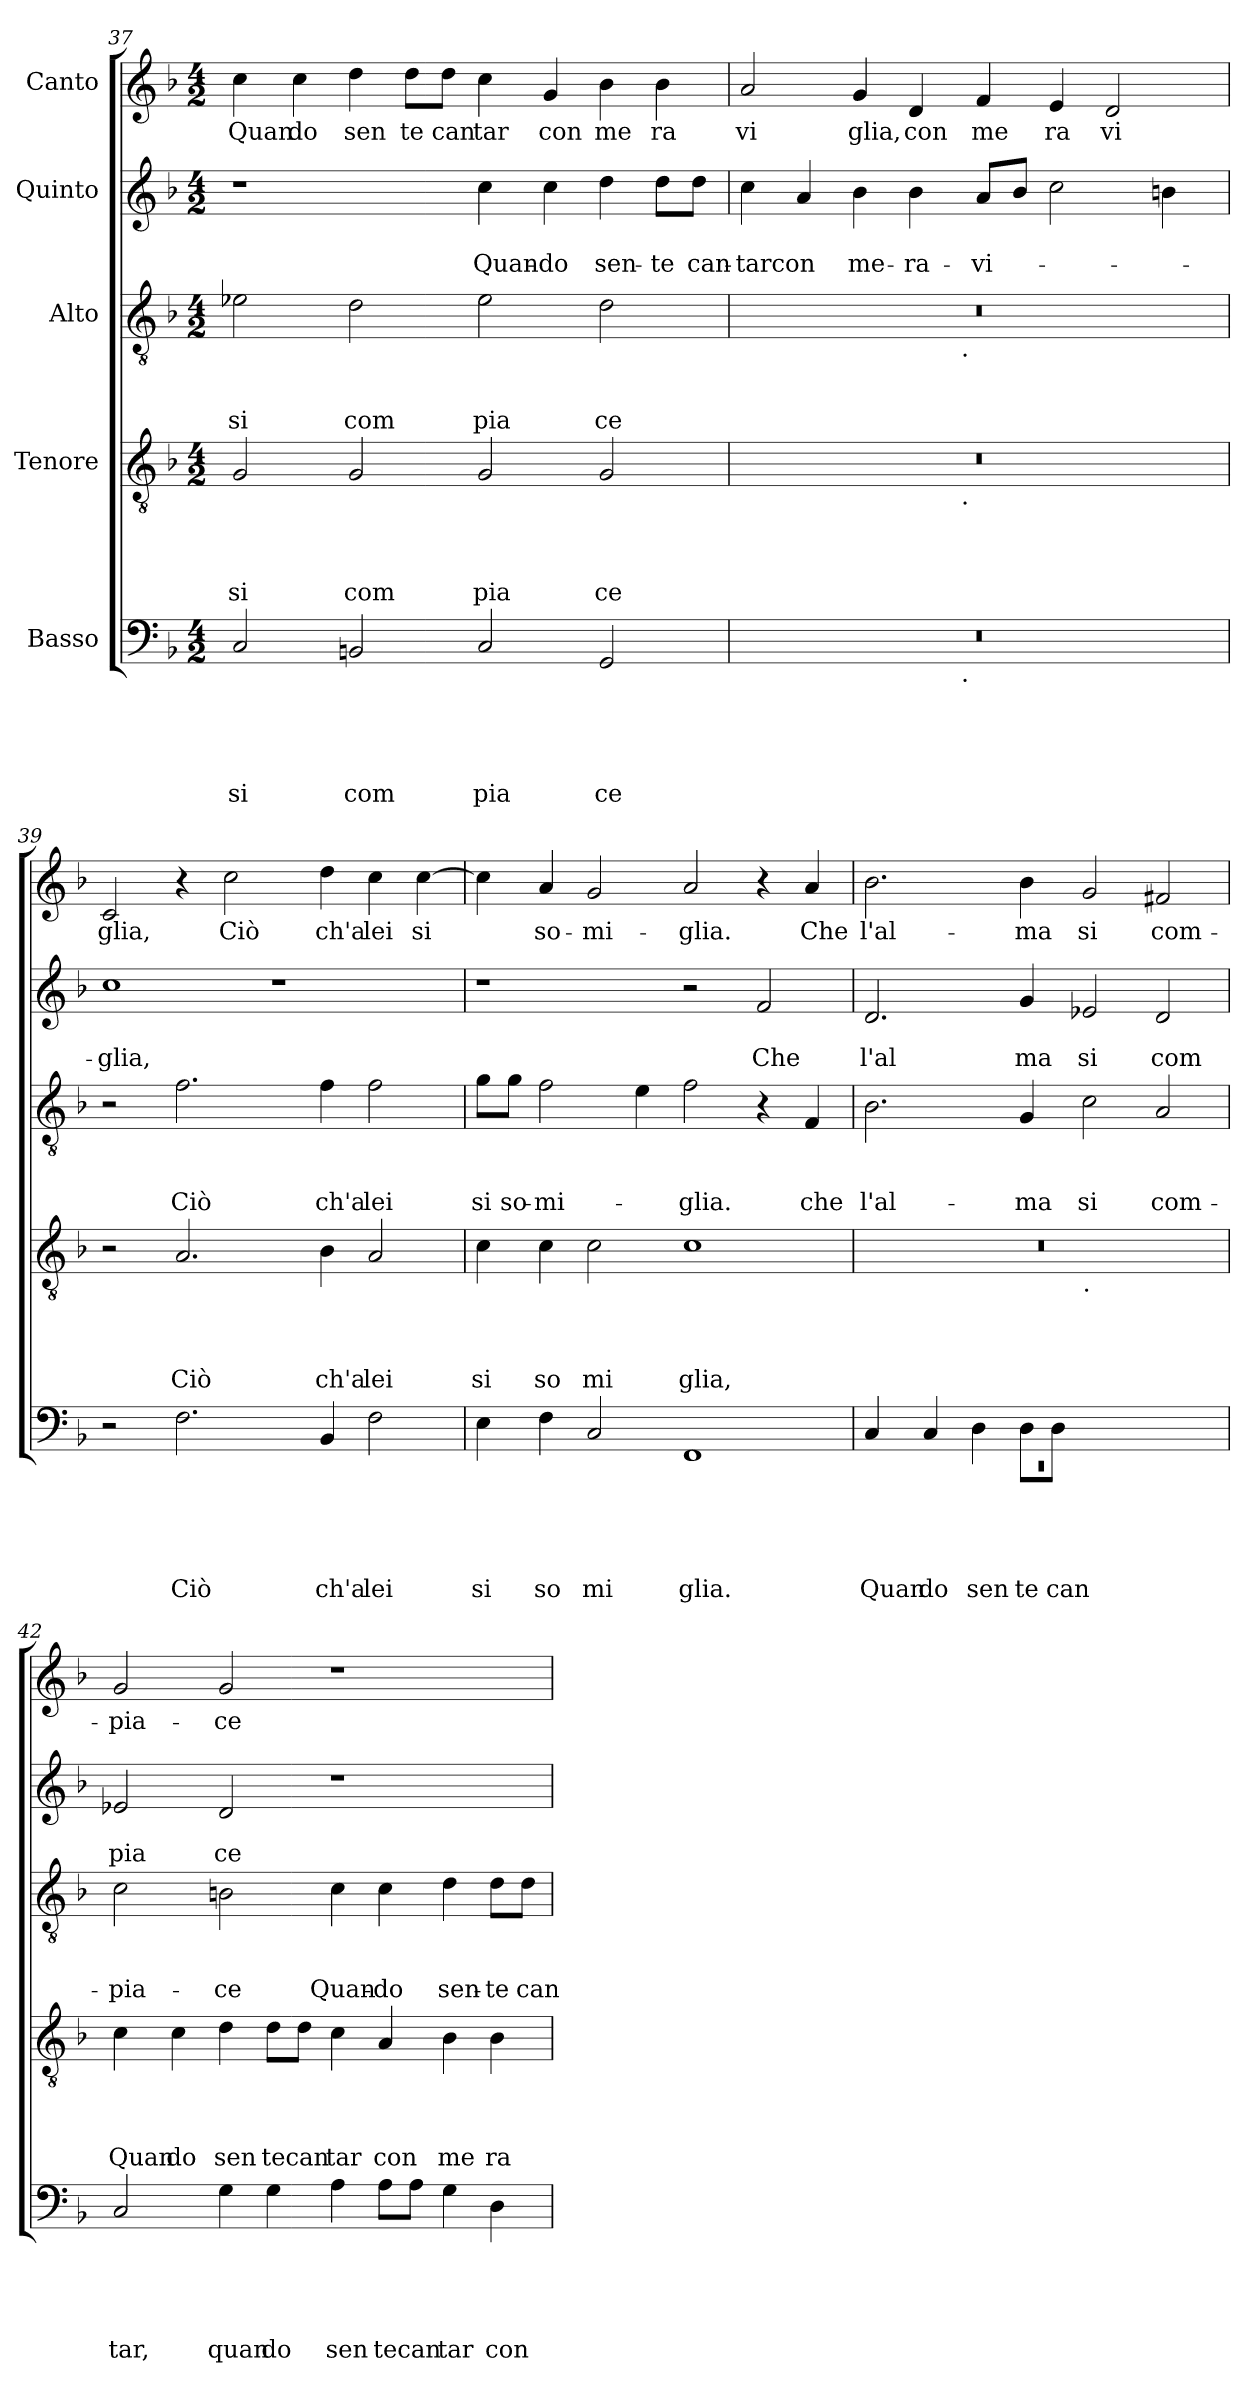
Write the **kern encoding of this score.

**kern	**text	**text	**text	**text	**text	**kern	**text	**text	**text	**text	**kern	**text	**text	**text	**kern	**text	**text	**kern	**text
*part5	*part5	*part5	*part5	*part5	*part5	*part4	*part4	*part4	*part4	*part4	*part3	*part3	*part3	*part3	*part2	*part2	*part2	*part1	*part1
*staff5	*staff5	*staff5	*staff5	*staff5	*staff5	*staff4	*staff4	*staff4	*staff4	*staff4	*staff3	*staff3	*staff3	*staff3	*staff2	*staff2	*staff2	*staff1	*staff1
*I"Basso	*	*	*	*	*	*I"Tenore	*	*	*	*	*I"Alto	*	*	*	*I"Quinto	*	*	*I"Canto	*
*clefF4	*	*	*	*	*	*clefGv2	*	*	*	*	*clefGv2	*	*	*	*clefG2	*	*	*clefG2	*
*k[b-]	*	*	*	*	*	*k[b-]	*	*	*	*	*k[b-]	*	*	*	*k[b-]	*	*	*k[b-]	*
*F:	*	*	*	*	*	*F:	*	*	*	*	*F:	*	*	*	*F:	*	*	*F:	*
*M4/2	*	*	*	*	*	*M4/2	*	*	*	*	*M4/2	*	*	*	*M4/2	*	*	*M4/2	*
=37	=37	=37	=37	=37	=37	=37	=37	=37	=37	=37	=37	=37	=37	=37	=37	=37	=37	=37	=37
!	!	!	!	!	!LO:LY:b	!	!	!	!	!LO:LY:b	!	!	!	!LO:LY:b	!	!	!	!	!LO:LY:b
2C/	.	.	.	.	si	2G/	.	.	.	si	2e-X\	.	.	si	1r	.	.	4cc\	Quan
!	!	!	!	!	!	!	!	!	!	!	!	!	!	!	!	!	!	!	!LO:LY:b
.	.	.	.	.	.	.	.	.	.	.	.	.	.	.	.	.	.	4cc\	do
!	!	!	!	!	!LO:LY:b	!	!	!	!	!LO:LY:b	!	!	!	!LO:LY:b	!	!	!	!	!LO:LY:b
2BBn/	.	.	.	.	com	2G/	.	.	.	com	2d\	.	.	com	.	.	.	4dd\	sen
!	!	!	!	!	!	!	!	!	!	!	!	!	!	!	!	!	!	!	!LO:LY:b
.	.	.	.	.	.	.	.	.	.	.	.	.	.	.	.	.	.	8dd\L	te
!	!	!	!	!	!	!	!	!	!	!	!	!	!	!	!	!	!	!	!LO:LY:b
.	.	.	.	.	.	.	.	.	.	.	.	.	.	.	.	.	.	8dd\J	can
!	!	!	!	!	!LO:LY:b	!	!	!	!	!LO:LY:b	!	!	!	!LO:LY:b	!	!	!LO:LY:b	!	!LO:LY:b
2C/	.	.	.	.	pia	2G/	.	.	.	pia	2e-\	.	.	pia	4cc\	.	Quan-	4cc\	tar
!	!	!	!	!	!	!	!	!	!	!	!	!	!	!	!	!	!LO:LY:b	!	!LO:LY:b
.	.	.	.	.	.	.	.	.	.	.	.	.	.	.	4cc\	.	-do	4g/	con
!	!	!	!	!	!LO:LY:b	!	!	!	!	!LO:LY:b	!	!	!	!LO:LY:b	!	!	!LO:LY:b	!	!LO:LY:b
2GG/	.	.	.	.	ce	2G/	.	.	.	ce	2d\	.	.	ce	4dd\	.	sen-	4b-\	me
!	!	!	!	!	!	!	!	!	!	!	!	!	!	!	!	!	!LO:LY:b	!	!LO:LY:b
.	.	.	.	.	.	.	.	.	.	.	.	.	.	.	8dd\L	.	-te	4b-\	ra
!	!	!	!	!	!	!	!	!	!	!	!	!	!	!	!	!	!LO:LY:b	!	!
.	.	.	.	.	.	.	.	.	.	.	.	.	.	.	8dd\J	.	can-	.	.
=38	=38	=38	=38	=38	=38	=38	=38	=38	=38	=38	=38	=38	=38	=38	=38	=38	=38	=38	=38
!	!	!	!	!	!	!	!	!	!	!	!	!	!	!	!	!	!LO:LY:b	!	!LO:LY:b
*^	*	*	*	*	*	*^	*	*	*	*	*^	*	*	*	*	*	*	*	*
0r	2ryy	.	.	.	.	.	0r	2ryy	.	.	.	.	0r	2ryy	.	.	.	4cc\	.	-tarcon	2a/	vi
.	.	.	.	.	.	.	.	.	.	.	.	.	.	.	.	.	.	4a/	.	.	.	.
!	!	!	!	!	!	!	!	!	!	!	!	!	!	!	!	!	!	!	!	!LO:LY:b	!	!LO:LY:b
.	4...ryy	.	.	.	.	.	.	4...ryy	.	.	.	.	.	4...ryy	.	.	.	4b-\	.	me-	4g/	glia,
!	!	!	!	!	!	!	!	!	!	!	!	!	!	!	!	!	!	!	!	!LO:LY:b	!	!LO:LY:b
.	.	.	.	.	.	.	.	.	.	.	.	.	.	.	.	.	.	4b-\	.	-ra-	4d/	con
!	!	!	!	!	!	!	!	!	!	!	!	!	!	!LO:TX:b:t=.	!	!	!	!	!	!	!	!
!	!	!	!	!	!	!	!	!LO:TX:b:t=.	!	!	!	!	!	!	!	!	!	!	!	!	!	!
!	!LO:TX:b:t=.	!	!	!	!	!	!	!	!	!	!	!	!	!	!	!	!	!	!	!	!	!
.	1ryy	.	.	.	.	.	.	1ryy	.	.	.	.	.	1ryy	.	.	.	.	.	.	.	.
!	!	!	!	!	!	!	!	!	!	!	!	!	!	!	!	!	!	!	!	!LO:LY:b	!	!LO:LY:b
.	.	.	.	.	.	.	.	.	.	.	.	.	.	.	.	.	.	8a/L	.	-vi-	4f/	me
.	.	.	.	.	.	.	.	.	.	.	.	.	.	.	.	.	.	8b-/J	.	.	.	.
!	!	!	!	!	!	!	!	!	!	!	!	!	!	!	!	!	!	!	!	!	!	!LO:LY:b
.	.	.	.	.	.	.	.	.	.	.	.	.	.	.	.	.	.	2cc\	.	.	4e/	ra
!	!	!	!	!	!	!	!	!	!	!	!	!	!	!	!	!	!	!	!	!	!	!LO:LY:b
.	.	.	.	.	.	.	.	.	.	.	.	.	.	.	.	.	.	.	.	.	2d/	vi
.	.	.	.	.	.	.	.	.	.	.	.	.	.	.	.	.	.	4bn\	.	.	.	.
.	32ryy	.	.	.	.	.	.	32ryy	.	.	.	.	.	32ryy	.	.	.	.	.	.	.	.
!!LO:LB:g=z
=39	=39	=39	=39	=39	=39	=39	=39	=39	=39	=39	=39	=39	=39	=39	=39	=39	=39	=39	=39	=39	=39	=39
!	!	!	!	!	!	!	!	!	!	!	!	!	!	!	!	!	!	!	!	!LO:LY:b	!	!LO:LY:b
*v	*v	*	*	*	*	*	*	*	*	*	*	*	*v	*v	*	*	*	*	*	*	*	*
*	*	*	*	*	*	*v	*v	*	*	*	*	*	*	*	*	*	*	*	*	*
2r	.	.	.	.	.	2r	.	.	.	.	2r	.	.	.	1cc	.	-glia,	2c/	glia,
!	!	!	!	!	!LO:LY:b	!	!	!	!	!LO:LY:b	!	!	!	!LO:LY:b	!	!	!	!	!
2.F\	.	.	.	.	Ciò	2.A/	.	.	.	Ciò	2.f\	.	.	Ciò	.	.	.	4r	.
!	!	!	!	!	!	!	!	!	!	!	!	!	!	!	!	!	!	!	!LO:LY:b
.	.	.	.	.	.	.	.	.	.	.	.	.	.	.	.	.	.	2cc\	Ciò
.	.	.	.	.	.	.	.	.	.	.	.	.	.	.	1r	.	.	.	.
!	!	!	!	!	!LO:LY:b	!	!	!	!	!LO:LY:b	!	!	!	!LO:LY:b	!	!	!	!	!LO:LY:b
4BB-/	.	.	.	.	ch'a	4B-\	.	.	.	ch'a	4f\	.	.	ch'a	.	.	.	4dd\	ch'a
!	!	!	!	!	!LO:LY:b	!	!	!	!	!LO:LY:b	!	!	!	!LO:LY:b	!	!	!	!	!LO:LY:b
2F\	.	.	.	.	lei	2A/	.	.	.	lei	2f\	.	.	lei	.	.	.	4cc\	lei
!	!	!	!	!	!	!	!	!	!	!	!	!	!	!	!	!	!	!	!LO:LY:b
.	.	.	.	.	.	.	.	.	.	.	.	.	.	.	.	.	.	[>4cc\	si
=40	=40	=40	=40	=40	=40	=40	=40	=40	=40	=40	=40	=40	=40	=40	=40	=40	=40	=40	=40
!	!	!	!	!	!LO:LY:b	!	!	!	!	!LO:LY:b	!	!	!	!LO:LY:b	!	!	!	!	!
4E\	.	.	.	.	si	4c\	.	.	.	si	8g\L	.	.	si	1r	.	.	4cc\]	.
!	!	!	!	!	!	!	!	!	!	!	!	!	!	!LO:LY:b	!	!	!	!	!
.	.	.	.	.	.	.	.	.	.	.	8g\J	.	.	so-	.	.	.	.	.
!	!	!	!	!	!LO:LY:b	!	!	!	!	!LO:LY:b	!	!	!	!LO:LY:b	!	!	!	!	!LO:LY:b
4F\	.	.	.	.	so	4c\	.	.	.	so	2f\	.	.	-mi-	.	.	.	4a/	so-
!	!	!	!	!	!LO:LY:b	!	!	!	!	!LO:LY:b	!	!	!	!	!	!	!	!	!LO:LY:b
2C/	.	.	.	.	mi	2c\	.	.	.	mi	.	.	.	.	.	.	.	2g/	-mi-
.	.	.	.	.	.	.	.	.	.	.	4e\	.	.	.	.	.	.	.	.
!	!	!	!	!	!LO:LY:b	!	!	!	!	!LO:LY:b	!	!	!	!LO:LY:b	!	!	!	!	!LO:LY:b
1FF	.	.	.	.	glia.	1c	.	.	.	glia,	2f\	.	.	-glia.	2r	.	.	2a/	-glia.
!	!	!	!	!	!	!	!	!	!	!	!	!	!	!	!	!	!LO:LY:b	!	!
.	.	.	.	.	.	.	.	.	.	.	4r	.	.	.	2f/	.	Che	4r	.
!	!	!	!	!	!	!	!	!	!	!	!	!	!	!LO:LY:b	!	!	!	!	!LO:LY:b
.	.	.	.	.	.	.	.	.	.	.	4F/	.	.	che	.	.	.	4a/	Che
=41	=41	=41	=41	=41	=41	=41	=41	=41	=41	=41	=41	=41	=41	=41	=41	=41	=41	=41	=41
*^	*	*	*	*	*	*	*	*	*	*	*	*	*	*	*	*	*	*	*
!	!LO:N:vis=1	!	!	!	!	!LO:LY:b	!	!	!	!	!	!	!	!	!LO:LY:b	!	!	!LO:LY:b	!	!LO:LY:b
*	*^	*	*	*	*	*	*^	*	*	*	*	*	*	*	*	*	*	*	*	*
0ryy	0rEE	4C/	.	.	.	.	Quan	0r	1ryy	.	.	.	.	2.B-\	.	.	l'al-	2.d/	.	l'al	2.b-\	l'al-
!	!	!	!	!	!	!	!LO:LY:b	!	!	!	!	!	!	!	!	!	!	!	!	!	!	!
.	.	4C/	.	.	.	.	do	.	.	.	.	.	.	.	.	.	.	.	.	.	.	.
!	!	!	!	!	!	!	!LO:LY:b	!	!	!	!	!	!	!	!	!	!	!	!	!	!	!
.	.	4D\	.	.	.	.	sen	.	.	.	.	.	.	.	.	.	.	.	.	.	.	.
!	!	!	!	!	!	!	!LO:LY:b	!	!	!	!	!	!	!	!	!	!LO:LY:b	!	!	!LO:LY:b	!	!LO:LY:b
.	.	8D\L	.	.	.	.	te	.	.	.	.	.	.	4G/	.	.	-ma	4g/	.	ma	4b-\	-ma
!	!	!	!	!	!	!	!LO:LY:b	!	!	!	!	!	!	!	!	!	!	!	!	!	!	!
.	.	8D\J	.	.	.	.	can	.	.	.	.	.	.	.	.	.	.	.	.	.	.	.
!	!	!	!	!	!	!	!	!	!LO:TX:b:t=.	!	!	!	!	!	!	!	!	!	!	!	!	!
!	!	!	!	!	!	!	!	!	!	!	!	!	!	!	!	!	!LO:LY:b	!	!	!LO:LY:b	!	!LO:LY:b
.	.	1ryy	.	.	.	.	.	.	1ryy	.	.	.	.	2c\	.	.	si	2e-X/	.	si	2g/	si
!	!	!	!	!	!	!	!	!	!	!	!	!	!	!	!	!	!LO:LY:b	!	!	!LO:LY:b	!	!LO:LY:b
.	.	.	.	.	.	.	.	.	.	.	.	.	.	2A/	.	.	com-	2d/	.	com	2f#X/	com-
*v	*v	*v	*	*	*	*	*	*	*	*	*	*	*	*	*	*	*	*	*	*	*	*
=42	=42	=42	=42	=42	=42	=42	=42	=42	=42	=42	=42	=42	=42	=42	=42	=42	=42	=42	=42	=42
!	!	!	!	!	!LO:LY:b	!	!	!	!	!	!LO:LY:b	!	!	!	!LO:LY:b	!	!	!LO:LY:b	!	!LO:LY:b
*	*	*	*	*	*	*v	*v	*	*	*	*	*	*	*	*	*	*	*	*	*
2C/	.	.	.	.	tar,	4c\	.	.	.	Quan	2c\	.	.	-pia-	2e-X/	.	pia	2g/	-pia-
!	!	!	!	!	!	!	!	!	!	!LO:LY:b	!	!	!	!	!	!	!	!	!
.	.	.	.	.	.	4c\	.	.	.	do	.	.	.	.	.	.	.	.	.
!	!	!	!	!	!LO:LY:b	!	!	!	!	!LO:LY:b	!	!	!	!LO:LY:b	!	!	!LO:LY:b	!	!LO:LY:b
4G\	.	.	.	.	quan	4d\	.	.	.	sen	2Bn\	.	.	-ce	2d/	.	ce	2g/	-ce
!	!	!	!	!	!LO:LY:b	!	!	!	!	!LO:LY:b	!	!	!	!	!	!	!	!	!
4G\	.	.	.	.	do	8d\L	.	.	.	te	.	.	.	.	.	.	.	.	.
!	!	!	!	!	!	!	!	!	!	!LO:LY:b	!	!	!	!	!	!	!	!	!
.	.	.	.	.	.	8d\J	.	.	.	can	.	.	.	.	.	.	.	.	.
!	!	!	!	!	!LO:LY:b	!	!	!	!	!LO:LY:b	!	!	!	!LO:LY:b	!	!	!	!	!
4A\	.	.	.	.	sen	4c\	.	.	.	tar	4c\	.	.	Quan-	1r	.	.	1r	.
!	!	!	!	!	!LO:LY:b	!	!	!	!	!LO:LY:b	!	!	!	!LO:LY:b	!	!	!	!	!
8A\L	.	.	.	.	te	4A/	.	.	.	con	4c\	.	.	-do	.	.	.	.	.
!	!	!	!	!	!LO:LY:b	!	!	!	!	!	!	!	!	!	!	!	!	!	!
8A\J	.	.	.	.	can	.	.	.	.	.	.	.	.	.	.	.	.	.	.
!	!	!	!	!	!LO:LY:b	!	!	!	!	!LO:LY:b	!	!	!	!LO:LY:b	!	!	!	!	!
4G\	.	.	.	.	tar	4B-\	.	.	.	me	4d\	.	.	sen-	.	.	.	.	.
!	!	!	!	!	!LO:LY:b	!	!	!	!	!LO:LY:b	!	!	!	!LO:LY:b	!	!	!	!	!
4D\	.	.	.	.	con	4B-\	.	.	.	ra	8d\L	.	.	-te	.	.	.	.	.
!	!	!	!	!	!	!	!	!	!	!	!	!	!	!LO:LY:b	!	!	!	!	!
.	.	.	.	.	.	.	.	.	.	.	8d\J	.	.	can-	.	.	.	.	.
=	=	=	=	=	=	=	=	=	=	=	=	=	=	=	=	=	=	=	=
*-	*-	*-	*-	*-	*-	*-	*-	*-	*-	*-	*-	*-	*-	*-	*-	*-	*-	*-	*-
